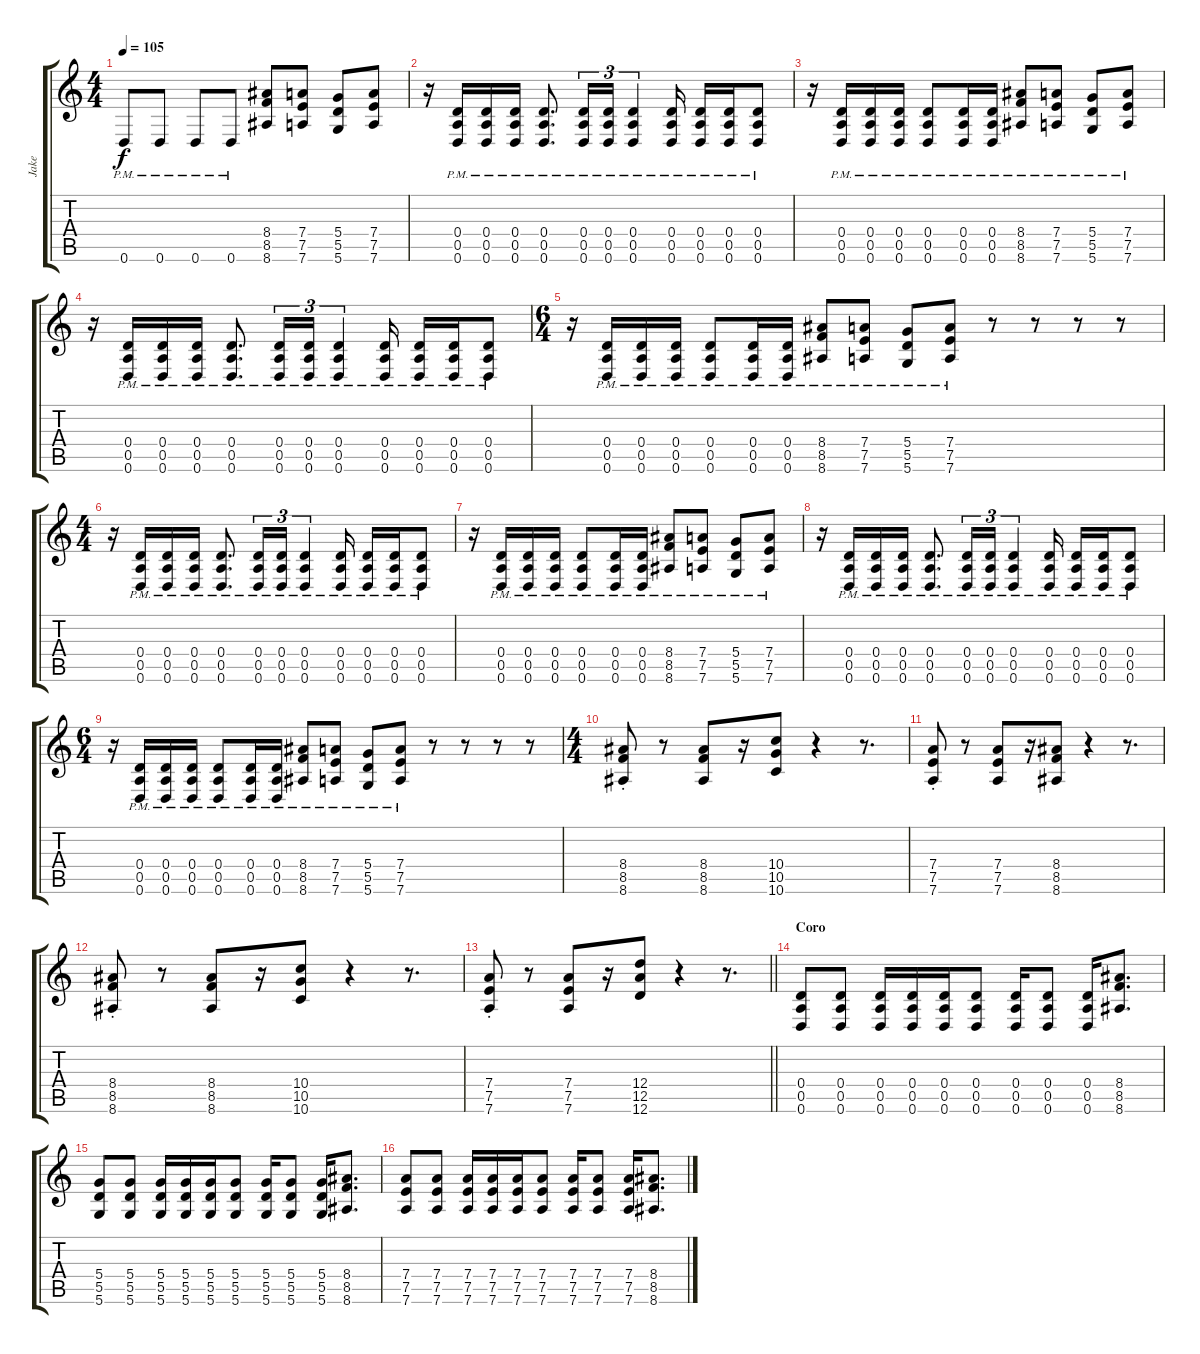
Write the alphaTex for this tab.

\track ("Jake" "Jake") {instrument distortionguitar}
\staff {score tabs}
\tuning (E4 B3 G3 D3 A2 D2) {hide}
\ts (4 4)
\tempo 105
\clef g2
\ks c
0.6{pm}.8{dy f} 0.6{pm}.8 0.6{pm}.8 0.6{pm}.8 (8.4 8.5 8.6).8 (7.4 7.5 7.6).8 (5.4 5.5 5.6).8 (7.4 7.5 7.6).8 |
r.16 (0.4{pm} 0.5{pm} 0.6).16 (0.4{pm} 0.5{pm} 0.6{pm}).16 (0.4{pm} 0.5{pm} 0.6{pm}).16 (0.4{pm} 0.5{pm} 0.6{pm}).8{d} (0.4{pm} 0.5{pm} 0.6{pm}).16{tu (3 2)} (0.4{pm} 0.5{pm} 0.6{pm}).16{tu (3 2)} (0.4{pm} 0.5{pm} 0.6{pm}).4{tu (3 2)} (0.4{pm} 0.5{pm} 0.6{pm}).16 (0.4{pm} 0.5{pm} 0.6{pm}).16 (0.4{pm} 0.5{pm} 0.6{pm}).16 (0.4{pm} 0.5{pm} 0.6{pm}).8 |
r.16 (0.4{pm} 0.5{pm} 0.6{pm}).16 (0.4{pm} 0.5{pm} 0.6{pm}).16 (0.4{pm} 0.5{pm} 0.6{pm}).16 (0.4{pm} 0.5{pm} 0.6{pm}).8 (0.4{pm} 0.5{pm} 0.6{pm}).16 (0.4{pm} 0.5{pm} 0.6{pm}).16 (8.4{pm} 8.5{pm} 8.6{pm}).8 (7.4{pm} 7.5{pm} 7.6{pm}).8 (5.4{pm} 5.5{pm} 5.6{pm}).8 (7.4{pm} 7.5{pm} 7.6{pm}).8 |
r.16 (0.4{pm} 0.5{pm} 0.6).16 (0.4{pm} 0.5{pm} 0.6{pm}).16 (0.4{pm} 0.5{pm} 0.6{pm}).16 (0.4{pm} 0.5{pm} 0.6{pm}).8{d} (0.4{pm} 0.5{pm} 0.6{pm}).16{tu (3 2)} (0.4{pm} 0.5{pm} 0.6{pm}).16{tu (3 2)} (0.4{pm} 0.5{pm} 0.6{pm}).4{tu (3 2)} (0.4{pm} 0.5{pm} 0.6{pm}).16 (0.4{pm} 0.5{pm} 0.6{pm}).16 (0.4{pm} 0.5{pm} 0.6{pm}).16 (0.4{pm} 0.5{pm} 0.6{pm}).8 |
\ts (6 4)
r.16 (0.4{pm} 0.5{pm} 0.6{pm}).16 (0.4{pm} 0.5{pm} 0.6{pm}).16 (0.4{pm} 0.5{pm} 0.6{pm}).16 (0.4{pm} 0.5{pm} 0.6{pm}).8 (0.4{pm} 0.5{pm} 0.6{pm}).16 (0.4{pm} 0.5{pm} 0.6{pm}).16 (8.4{pm} 8.5{pm} 8.6{pm}).8 (7.4{pm} 7.5{pm} 7.6{pm}).8 (5.4{pm} 5.5{pm} 5.6{pm}).8 (7.4{pm} 7.5{pm} 7.6{pm}).8 r.8 r.8 r.8 r.8 |
\ts (4 4)
r.16 (0.4{pm} 0.5{pm} 0.6).16 (0.4{pm} 0.5{pm} 0.6{pm}).16 (0.4{pm} 0.5{pm} 0.6{pm}).16 (0.4{pm} 0.5{pm} 0.6{pm}).8{d} (0.4{pm} 0.5{pm} 0.6{pm}).16{tu (3 2)} (0.4{pm} 0.5{pm} 0.6{pm}).16{tu (3 2)} (0.4{pm} 0.5{pm} 0.6{pm}).4{tu (3 2)} (0.4{pm} 0.5{pm} 0.6{pm}).16 (0.4{pm} 0.5{pm} 0.6{pm}).16 (0.4{pm} 0.5{pm} 0.6{pm}).16 (0.4{pm} 0.5{pm} 0.6{pm}).8 |
r.16 (0.4{pm} 0.5{pm} 0.6{pm}).16 (0.4{pm} 0.5{pm} 0.6{pm}).16 (0.4{pm} 0.5{pm} 0.6{pm}).16 (0.4{pm} 0.5{pm} 0.6{pm}).8 (0.4{pm} 0.5{pm} 0.6{pm}).16 (0.4{pm} 0.5{pm} 0.6{pm}).16 (8.4{pm} 8.5{pm} 8.6{pm}).8 (7.4{pm} 7.5{pm} 7.6{pm}).8 (5.4{pm} 5.5{pm} 5.6{pm}).8 (7.4{pm} 7.5{pm} 7.6{pm}).8 |
r.16 (0.4{pm} 0.5{pm} 0.6).16 (0.4{pm} 0.5{pm} 0.6{pm}).16 (0.4{pm} 0.5{pm} 0.6{pm}).16 (0.4{pm} 0.5{pm} 0.6{pm}).8{d} (0.4{pm} 0.5{pm} 0.6{pm}).16{tu (3 2)} (0.4{pm} 0.5{pm} 0.6{pm}).16{tu (3 2)} (0.4{pm} 0.5{pm} 0.6{pm}).4{tu (3 2)} (0.4{pm} 0.5{pm} 0.6{pm}).16 (0.4{pm} 0.5{pm} 0.6{pm}).16 (0.4{pm} 0.5{pm} 0.6{pm}).16 (0.4{pm} 0.5{pm} 0.6{pm}).8 |
\ts (6 4)
r.16 (0.4{pm} 0.5{pm} 0.6{pm}).16 (0.4{pm} 0.5{pm} 0.6{pm}).16 (0.4{pm} 0.5{pm} 0.6{pm}).16 (0.4{pm} 0.5{pm} 0.6{pm}).8 (0.4{pm} 0.5{pm} 0.6{pm}).16 (0.4{pm} 0.5{pm} 0.6{pm}).16 (8.4{pm} 8.5{pm} 8.6{pm}).8 (7.4{pm} 7.5{pm} 7.6{pm}).8 (5.4{pm} 5.5{pm} 5.6{pm}).8 (7.4{pm} 7.5{pm} 7.6{pm}).8 r.8 r.8 r.8 r.8 |
\ts (4 4)
(8.4 8.5 8.6{st}).8 r.8 (8.4 8.5 8.6).8 r.16 (10.4 10.5 10.6).8 r.4 r.8{d} |
(7.4 7.5 7.6{st}).8 r.8 (7.4 7.5 7.6).8 r.16 (8.4 8.5 8.6).8 r.4 r.8{d} |
(8.4 8.5 8.6{st}).8 r.8 (8.4 8.5 8.6).8 r.16 (10.4 10.5 10.6).8 r.4 r.8{d} |
\barLineRight lightlight
(7.4 7.5 7.6{st}).8 r.8 (7.4 7.5 7.6).8 r.16 (12.4 12.5 12.6).8 r.4 r.8{d} |
\section ("" "Coro")
(0.4 0.5 0.6).8 (0.4 0.5 0.6).8 (0.4 0.5 0.6).16 (0.4 0.5 0.6).16 (0.4 0.5 0.6).16 (0.4 0.5 0.6).8 (0.4 0.5 0.6).16 (0.4 0.5 0.6).8 (0.4 0.5 0.6).16 (8.4 8.5 8.6).8{d} |
(5.4 5.5 5.6).8 (5.4 5.5 5.6).8 (5.4 5.5 5.6).16 (5.4 5.5 5.6).16 (5.4 5.5 5.6).16 (5.4 5.5 5.6).8 (5.4 5.5 5.6).16 (5.4 5.5 5.6).8 (5.4 5.5 5.6).16 (8.4 8.5 8.6).8{d} |
(7.4 7.5 7.6).8 (7.4 7.5 7.6).8 (7.4 7.5 7.6).16 (7.4 7.5 7.6).16 (7.4 7.5 7.6).16 (7.4 7.5 7.6).8 (7.4 7.5 7.6).16 (7.4 7.5 7.6).8 (7.4 7.5 7.6).16 (8.4 8.5 8.6).8{d}
